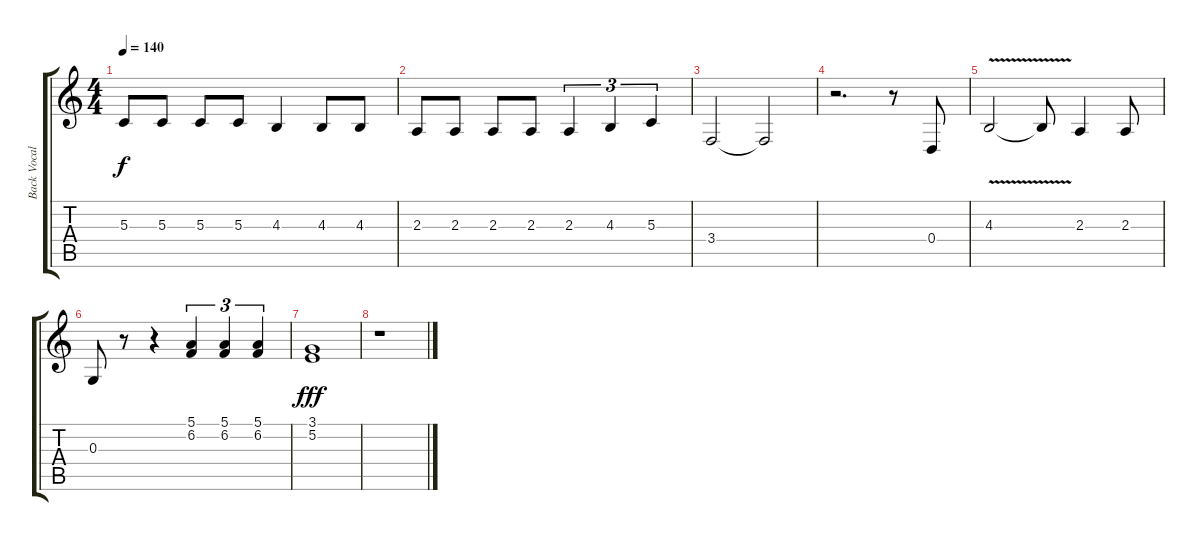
\track ("Back Vocal" "Back Vocal") {instrument flute}
\staff {score tabs}
\tuning (E4 B3 G3 D3 A2 E2) {hide}
\ts (4 4)
\tempo 140
\clef g2
\ks c
5.3.8{dy f} 5.3.8 5.3.8 5.3.8 4.3.4 4.3.8 4.3.8 |
2.3.8 2.3.8 2.3.8 2.3.8 2.3.4{tu (3 2)} 4.3.4{tu (3 2)} 5.3.4{tu (3 2)} |
3.4.2 3.4{t}.2 |
r.2{d} r.8 0.4.8 |
4.3{v}.2 4.3{t}.8 2.3.4 2.3.8 |
0.3.8 r.8 r.4 (5.1 6.2).4{tu (3 2)} (5.1 6.2).4{tu (3 2)} (5.1 6.2).4{tu (3 2)} |
(3.1 5.2).1{dy fff} |
r.1
